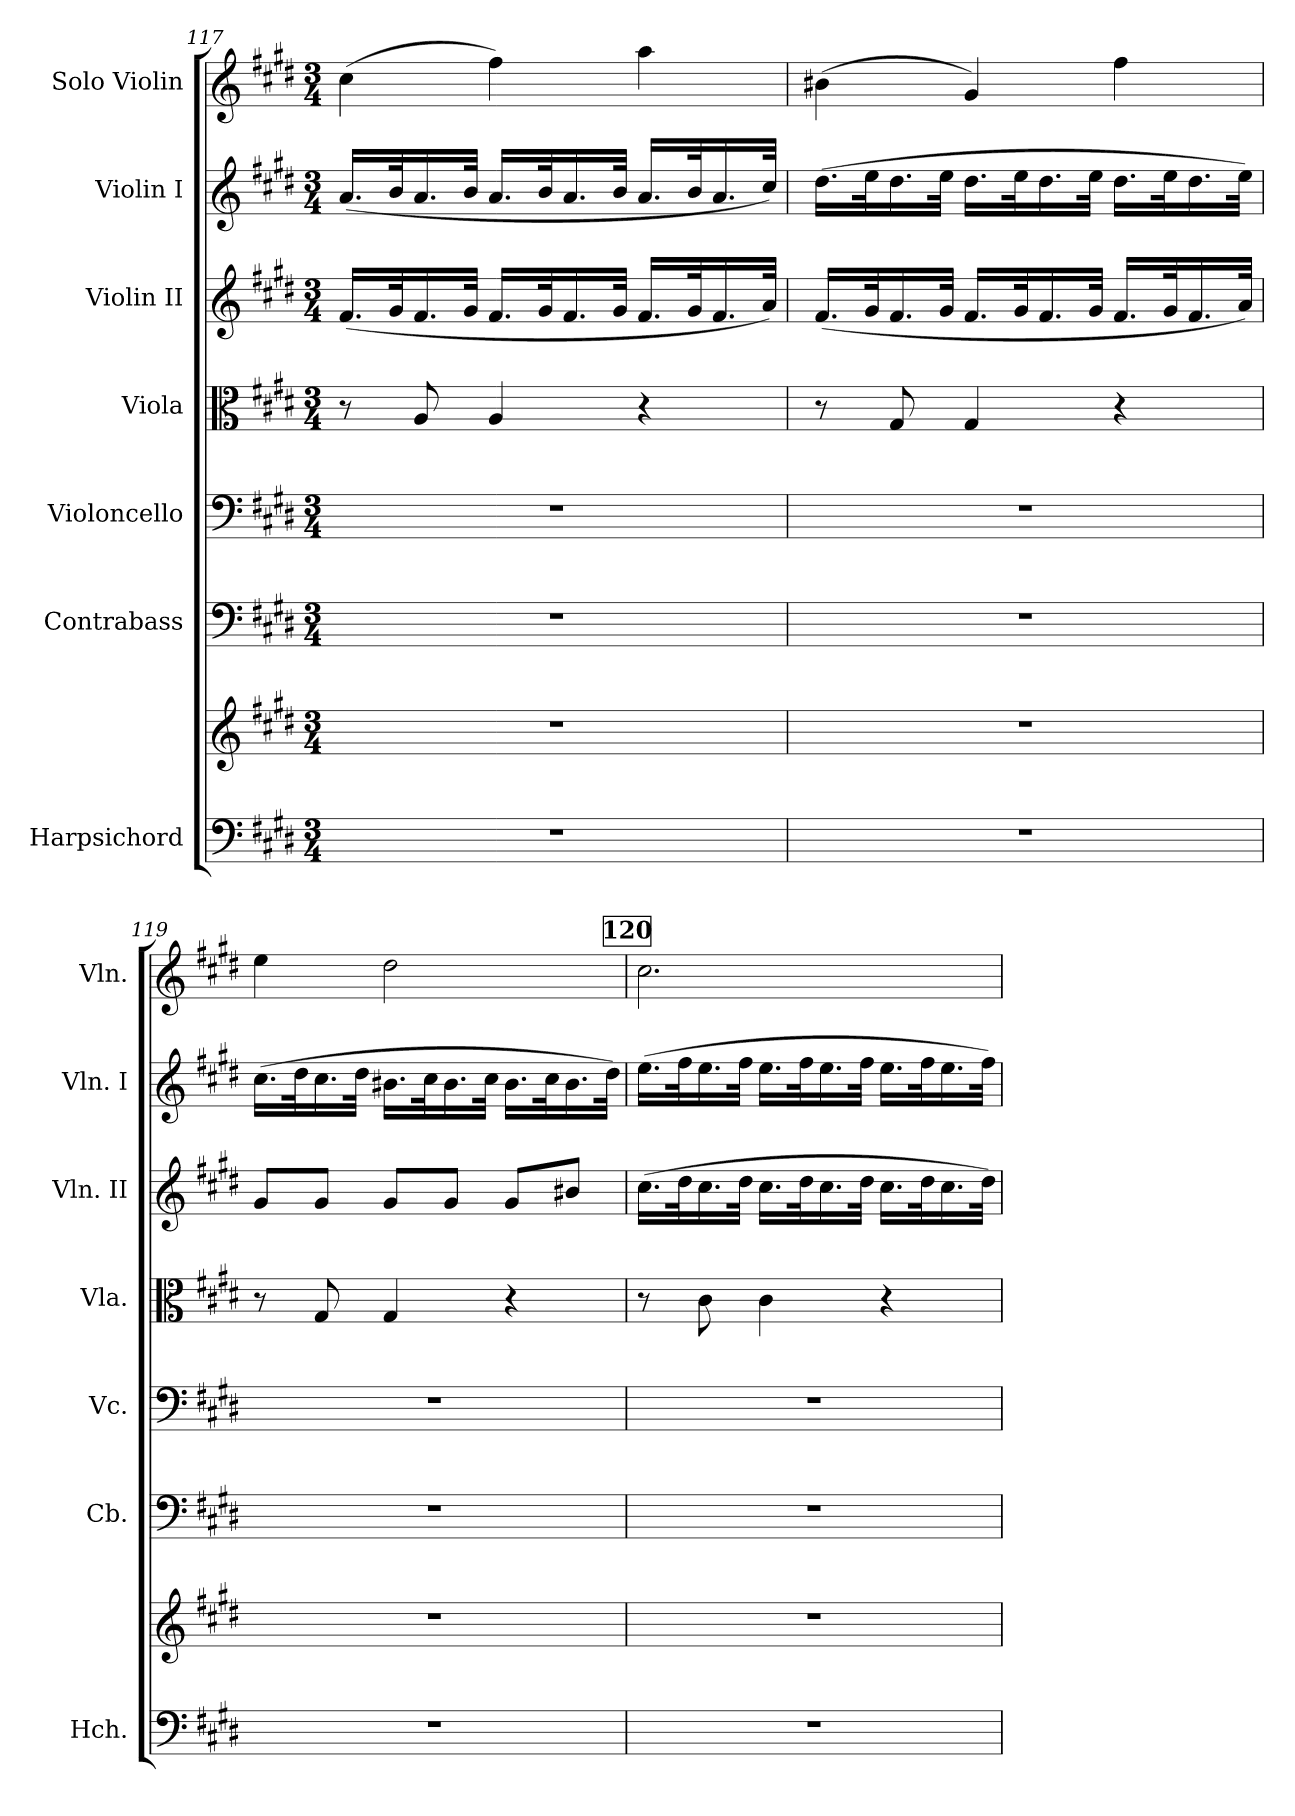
**kern	**kern	**kern	**kern	**kern	**kern	**kern	**kern
*part7	*part7	*part6	*part5	*part4	*part3	*part2	*part1
*staff8	*staff7	*staff6	*staff5	*staff4	*staff3	*staff2	*staff1
*I"Harpsichord	*	*I"Contrabass	*I"Violoncello	*I"Viola	*I"Violin II	*I"Violin I	*I"Solo Violin
*I'Hch.	*	*I'Cb.	*I'Vc.	*I'Vla.	*I'Vln. II	*I'Vln. I	*I'Vln.
*clefF4	*clefG2	*clefF4	*clefF4	*clefC3	*clefG2	*clefG2	*clefG2
*	*	*ITrd7c12	*	*	*	*	*
*k[f#c#g#d#]	*k[f#c#g#d#]	*k[f#c#g#d#]	*k[f#c#g#d#]	*k[f#c#g#d#]	*k[f#c#g#d#]	*k[f#c#g#d#]	*k[f#c#g#d#]
*M3/4	*M3/4	*M3/4	*M3/4	*M3/4	*M3/4	*M3/4	*M3/4
=117	=117	=117	=117	=117	=117	=117	=117
2.r	2.r	2.r	2.r	8r	(<16.f#/LL	(<16.a/LL	(>4cc#\
.	.	.	.	.	32g#/K	32b/K	.
.	.	.	.	8A/	16.f#/	16.a/	.
.	.	.	.	.	32g#/JJk	32b/JJk	.
.	.	.	.	4A/	16.f#/LL	16.a/LL	4ff#\)
.	.	.	.	.	32g#/K	32b/K	.
.	.	.	.	.	16.f#/	16.a/	.
.	.	.	.	.	32g#/JJk	32b/JJk	.
.	.	.	.	4r	16.f#/LL	16.a/LL	4aa\
.	.	.	.	.	32g#/K	32b/K	.
.	.	.	.	.	16.f#/	16.a/	.
.	.	.	.	.	32a/JJk)	32cc#/JJk)	.
!!LO:PB:g=z
=118	=118	=118	=118	=118	=118	=118	=118
2.r	2.r	2.r	2.r	8r	(<16.f#/LL	(>16.dd#\LL	(>4b#X\
.	.	.	.	.	32g#/K	32ee\K	.
.	.	.	.	8G#/	16.f#/	16.dd#\	.
.	.	.	.	.	32g#/JJk	32ee\JJk	.
.	.	.	.	4G#/	16.f#/LL	16.dd#\LL	4g#/)
.	.	.	.	.	32g#/K	32ee\K	.
.	.	.	.	.	16.f#/	16.dd#\	.
.	.	.	.	.	32g#/JJk	32ee\JJk	.
.	.	.	.	4r	16.f#/LL	16.dd#\LL	4ff#\
.	.	.	.	.	32g#/K	32ee\K	.
.	.	.	.	.	16.f#/	16.dd#\	.
.	.	.	.	.	32a/JJk)	32ee\JJk)	.
=119	=119	=119	=119	=119	=119	=119	=119
2.r	2.r	2.r	2.r	8r	8g#/L	(>16.cc#\LL	4ee\
.	.	.	.	.	.	32dd#\K	.
.	.	.	.	8G#/	8g#/J	16.cc#\	.
.	.	.	.	.	.	32dd#\JJk	.
.	.	.	.	4G#/	8g#/L	16.b#X\LL	2dd#\
.	.	.	.	.	.	32cc#\K	.
.	.	.	.	.	8g#/J	16.b#\	.
.	.	.	.	.	.	32cc#\JJk	.
.	.	.	.	4r	8g#/L	16.b#\LL	.
.	.	.	.	.	.	32cc#\K	.
.	.	.	.	.	8b#X/J	16.b#\	.
.	.	.	.	.	.	32dd#\JJk)	.
!!LO:PB:g=z
!!LO:REH:place=s1:a:B:fs=14:t=120
=120	=120	=120	=120	=120	=120	=120	=120
2.r	2.r	2.r	2.r	8r	(>16.cc#\LL	(>16.ee\LL	2.cc#\
.	.	.	.	.	32dd#\K	32ff#\K	.
.	.	.	.	8c#\	16.cc#\	16.ee\	.
.	.	.	.	.	32dd#\JJk	32ff#\JJk	.
.	.	.	.	4c#\	16.cc#\LL	16.ee\LL	.
.	.	.	.	.	32dd#\K	32ff#\K	.
.	.	.	.	.	16.cc#\	16.ee\	.
.	.	.	.	.	32dd#\JJk	32ff#\JJk	.
.	.	.	.	4r	16.cc#\LL	16.ee\LL	.
.	.	.	.	.	32dd#\K	32ff#\K	.
.	.	.	.	.	16.cc#\	16.ee\	.
.	.	.	.	.	32dd#\JJk)	32ff#\JJk)	.
=	=	=	=	=	=	=	=
*-	*-	*-	*-	*-	*-	*-	*-
